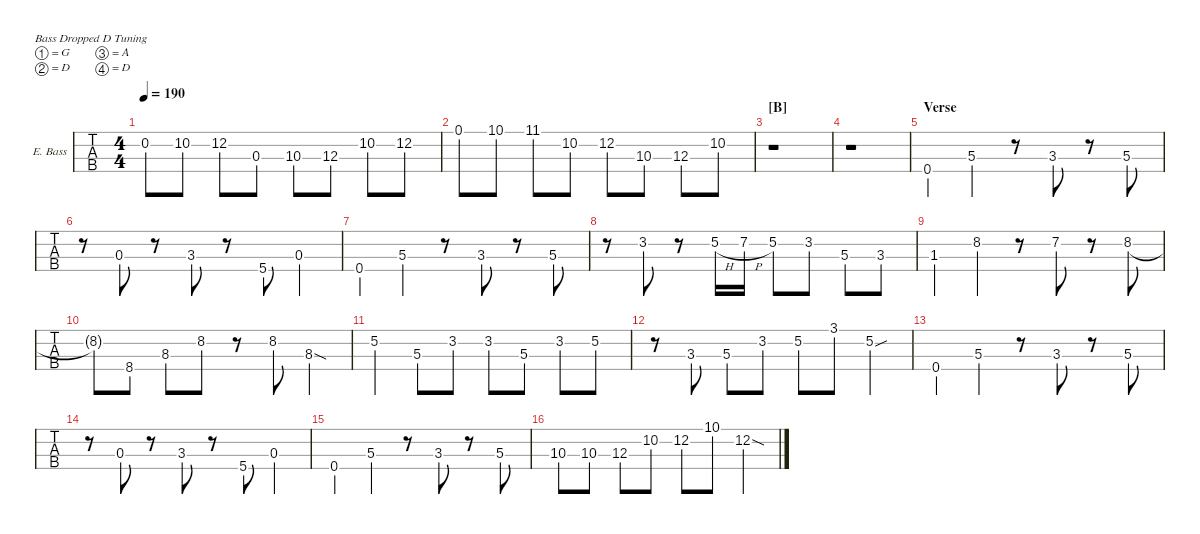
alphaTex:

\defaultSystemsLayout 4
\hideDynamics
\bracketExtendMode nobrackets
\firstSystemTrackNameOrientation horizontal
\track ("Ele. Bass" "E. Bass") {defaultSystemsLayout 4 instrument electricbassfinger}
\staff {tabs}
\tuning (G2 D2 A1 D1)
\ts (4 4)
\tempo 190
\clef f4
\scale
0.238382
\ks dminor
0.2{acc forcenatural}.8{dy f} 10.2{acc forcenatural}.8 12.2{acc forcenatural}.8 0.3{acc forcenatural}.8 10.3{acc forcenatural}.8 12.3{acc forcenatural}.8 10.2{acc forcenatural}.8 12.2{acc forcenatural}.8 |
\scale
0.238382 0.1{acc forcenatural}.8 10.1{acc forcenatural}.8 11.1{acc b}.8 10.2{acc forcenatural}.8 12.2{acc forcenatural}.8 10.3{acc forcenatural}.8 12.3{acc forcenatural}.8 10.2{acc forcenatural}.8 |
\section ("B" "")
\scale
0.523237 r.1 |
\scale
0.476763 r.1 |
\section ("" "Verse")
\scale
0.284855 0.4{acc forcenatural}.4 5.3{acc forcenatural}.4 r.8 3.3{acc forcenatural}.8 r.8 5.3{acc forcenatural}.8 |
\scale
0.238382 r.8 0.3{acc forcenatural}.8 r.8 3.3{acc forcenatural}.8 r.8 5.4{acc forcenatural}.8 0.3{acc forcenatural}.4 |
\scale
0.238382 0.4{acc forcenatural}.4 5.3{acc forcenatural}.4 r.8 3.3{acc forcenatural}.8 r.8 5.3{acc forcenatural}.8 |
\scale
0.238382 r.8 3.2{acc forcenatural}.8{beam split} r.8{beam split} 5.2{h acc forcenatural}.16 7.2{h acc forcenatural}.16 5.2{acc forcenatural}.8 3.2{acc forcenatural}.8 5.3{acc forcenatural}.8 3.3{acc forcenatural}.8 |
\scale
0.284855 1.3{acc b}.4 8.2{acc b}.4 r.8 7.2{acc forcenatural}.8 r.8 8.2{acc b}.8 |
\scale
0.238382 8.2{t acc b}.8 8.4{acc b}.8 8.3{acc forcenatural}.8 8.2{acc b}.8 r.8 8.2{acc b}.8 8.3{sod acc forcenatural}.4 |
\scale
0.238382 5.2{st acc forcenatural}.4 5.3{acc forcenatural}.8 3.2{acc forcenatural}.8 3.2{acc forcenatural}.8 5.3{acc forcenatural}.8 3.2{acc forcenatural}.8 5.2{acc forcenatural}.8 |
\scale
0.238382 r.8 3.3{acc forcenatural}.8 5.3{acc forcenatural}.8 3.2{acc forcenatural}.8 5.2{acc forcenatural}.8 3.1{acc b}.8 5.2{sou acc forcenatural}.4 |
\scale
0.284855 0.4{acc forcenatural}.4 5.3{acc forcenatural}.4 r.8 3.3{acc forcenatural}.8 r.8 5.3{acc forcenatural}.8 |
\scale
0.238382 r.8 0.3{acc forcenatural}.8 r.8 3.3{acc forcenatural}.8 r.8 5.4{acc forcenatural}.8 0.3{acc forcenatural}.4 |
\scale
0.238382 0.4{acc forcenatural}.4 5.3{acc forcenatural}.4 r.8 3.3{acc forcenatural}.8 r.8 5.3{acc forcenatural}.8 |
\scale
0.238381 10.3{acc forcenatural}.8 10.3{acc forcenatural}.8 12.3{acc forcenatural}.8 10.2{acc forcenatural}.8 12.2{acc forcenatural}.8 10.1{acc forcenatural}.8 12.2{sod acc forcenatural}.4
